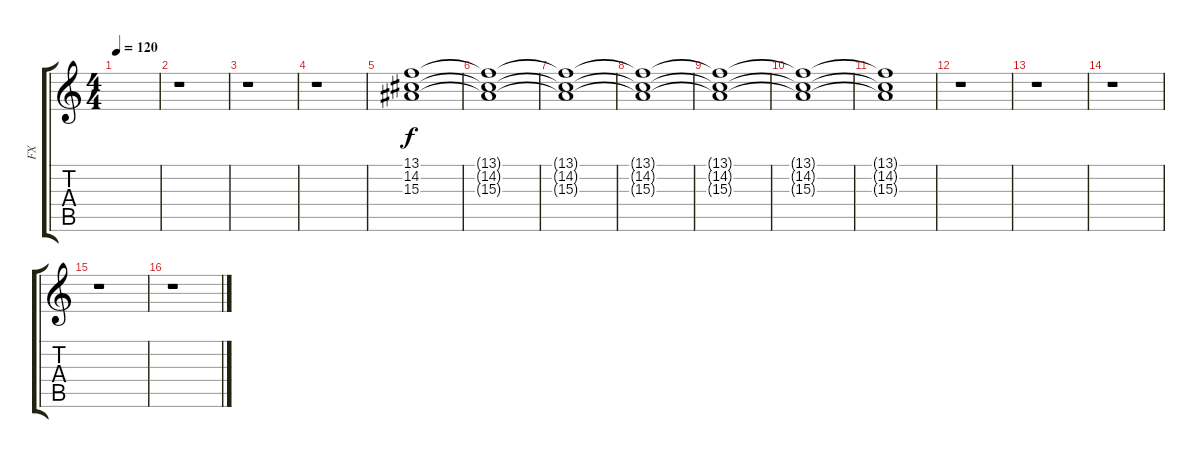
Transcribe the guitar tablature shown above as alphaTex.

\track ("FX" "FX") {instrument synthstrings1}
\staff {score tabs}
\tuning (E4 B3 G3 D3 A2 E2) {hide}
\ts (4 4)
\tempo 120
\clef g2
\ks c
|
r.1 |
r.1 |
r.1 |
(13.1 14.2 15.3).1 |
(13.1{t} 14.2{t} 15.3{t}).1{dy f} |
(13.1{t} 14.2{t} 15.3{t}).1 |
(13.1{t} 14.2{t} 15.3{t}).1 |
(13.1{t} 14.2{t} 15.3{t}).1 |
(13.1{t} 14.2{t} 15.3{t}).1 |
(13.1{t} 14.2{t} 15.3{t}).1 |
r.1 |
r.1 |
r.1 |
r.1 |
r.1
